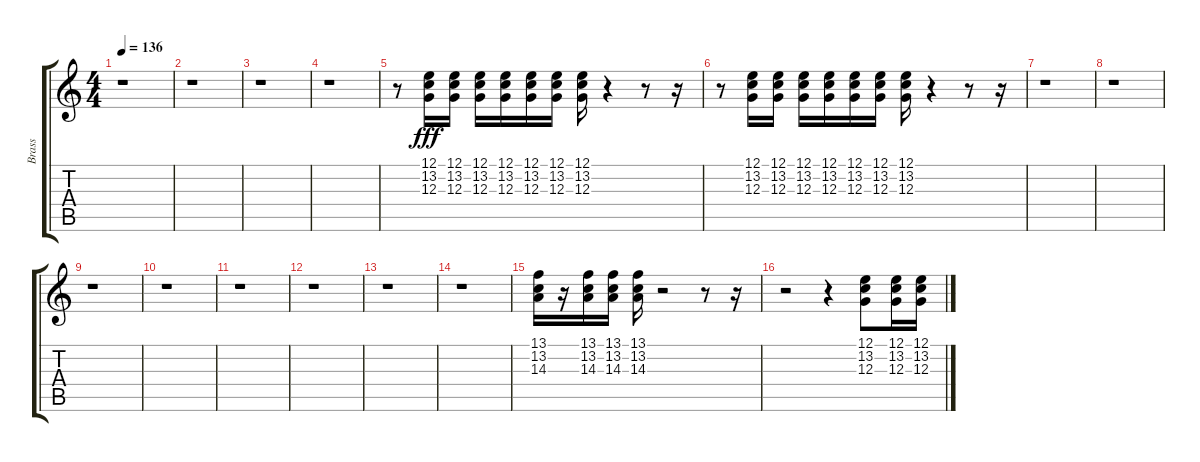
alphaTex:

\track ("Brass" "Brass") {instrument brasssection}
\staff {score tabs}
\tuning (E4 B3 G3 D3 A2 E2) {hide}
\ts (4 4)
\tempo 136
\clef g2
\ks c
r.1{dy fff} |
r.1 |
r.1 |
r.1 |
r.8 (12.1 13.2 12.3).16 (12.1 13.2 12.3).16 (12.1 13.2 12.3).16 (12.1 13.2 12.3).16 (12.1 13.2 12.3).16 (12.1 13.2 12.3).16 (12.1 13.2 12.3).16 r.4 r.8 r.16 |
r.8 (12.1 13.2 12.3).16 (12.1 13.2 12.3).16 (12.1 13.2 12.3).16 (12.1 13.2 12.3).16 (12.1 13.2 12.3).16 (12.1 13.2 12.3).16 (12.1 13.2 12.3).16 r.4 r.8 r.16 |
r.1 |
r.1 |
r.1 |
r.1 |
r.1 |
r.1 |
r.1 |
r.1 |
(13.1 13.2 14.3).16 r.16 (13.1 13.2 14.3).16 (13.1 13.2 14.3).16 (13.1 13.2 14.3).16 r.2 r.8 r.16 |
r.2 r.4 (12.1 13.2 12.3).8 (12.1 13.2 12.3).16 (12.1 13.2 12.3).16
